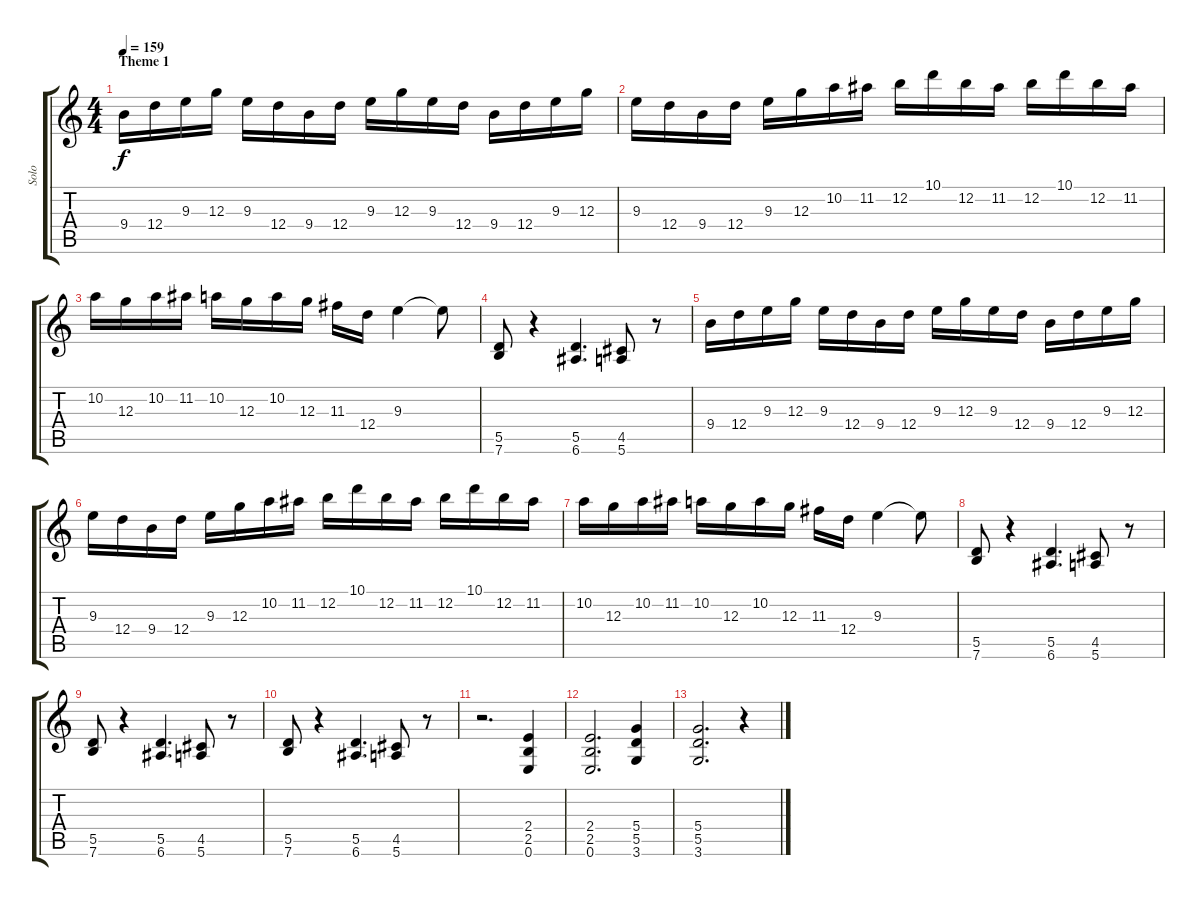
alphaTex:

\track ("Solo" "Solo") {instrument distortionguitar}
\staff {score tabs}
\tuning (E4 B3 G3 D3 A2 E2) {hide}
\ts (4 4)
\section ("" "Theme 1")
\tempo 159
\clef g2
\ks c
9.4.16{dy f} 12.4.16 9.3.16 12.3.16 9.3.16 12.4.16 9.4.16 12.4.16 9.3.16 12.3.16 9.3.16 12.4.16 9.4.16 12.4.16 9.3.16 12.3.16 |
9.3.16 12.4.16 9.4.16 12.4.16 9.3.16 12.3.16 10.2.16 11.2.16 12.2.16 10.1.16 12.2.16 11.2.16 12.2.16 10.1.16 12.2.16 11.2.16 |
10.2.16 12.3.16 10.2.16 11.2.16 10.2.16 12.3.16 10.2.16 12.3.16 11.3.16 12.4.16 9.3.4 9.3{t}.8 |
(5.5 7.6).8 r.4 (5.5 6.6).4{d} (4.5 5.6).8 r.8 |
9.4.16 12.4.16 9.3.16 12.3.16 9.3.16 12.4.16 9.4.16 12.4.16 9.3.16 12.3.16 9.3.16 12.4.16 9.4.16 12.4.16 9.3.16 12.3.16 |
9.3.16 12.4.16 9.4.16 12.4.16 9.3.16 12.3.16 10.2.16 11.2.16 12.2.16 10.1.16 12.2.16 11.2.16 12.2.16 10.1.16 12.2.16 11.2.16 |
10.2.16 12.3.16 10.2.16 11.2.16 10.2.16 12.3.16 10.2.16 12.3.16 11.3.16 12.4.16 9.3.4 9.3{t}.8 |
(5.5 7.6).8 r.4 (5.5 6.6).4{d} (4.5 5.6).8 r.8 |
(5.5 7.6).8 r.4 (5.5 6.6).4{d} (4.5 5.6).8 r.8 |
(5.5 7.6).8 r.4 (5.5 6.6).4{d} (4.5 5.6).8 r.8 |
r.2{d} (2.4 2.5 0.6).4 |
(2.4 2.5 0.6).2{d} (5.4 5.5 3.6).4 |
(5.4 5.5 3.6).2{d} r.4
